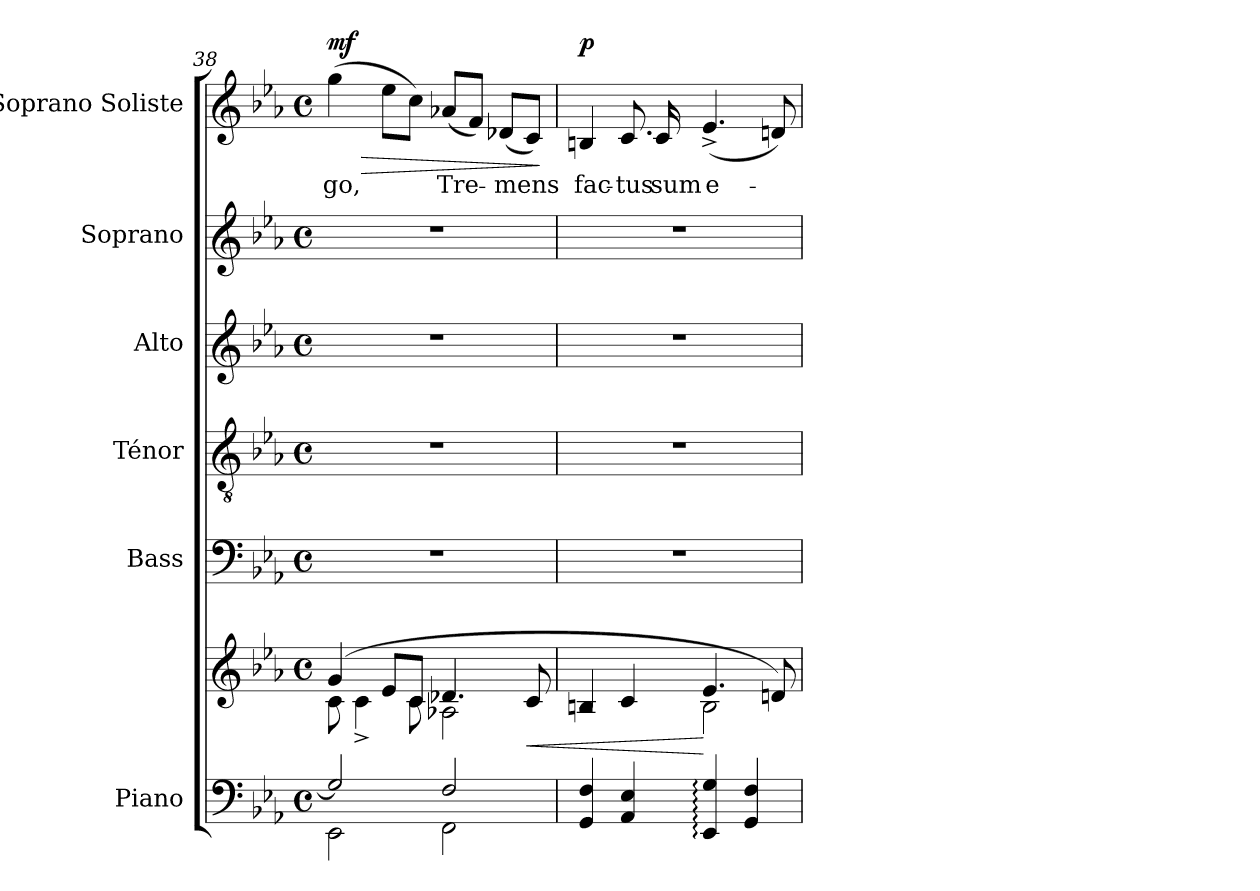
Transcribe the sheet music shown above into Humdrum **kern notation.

**kern	**kern	**dynam	**kern	**kern	**kern	**kern	**kern	**text	**dynam
*part6	*part6	*part6	*part5	*part4	*part3	*part2	*part1	*part1	*part1
*staff7	*staff6	*staff6/7	*staff5	*staff4	*staff3	*staff2	*staff1	*staff1	*staff1
*I"Piano	*	*	*I"Bass	*I"Ténor	*I"Alto	*I"Soprano	*I"Soprano Soliste	*	*
*I'Pno.	*	*	*I'B.	*I'T.	*I'A.	*I'S.	*	*	*
!!LO:LB:g=z
*clefF4	*clefG2	*	*clefF4	*clefGv2	*clefG2	*clefG2	*clefG2	*	*
*	*	*	*	*	*	*ITrd2c3	*	*	*
*k[b-e-a-]	*k[b-e-a-]	*	*k[b-e-a-]	*k[b-e-a-]	*k[b-e-a-]	*k[]	*k[b-e-a-]	*	*
*M4/4	*M4/4	*	*M4/4	*M4/4	*M4/4	*M4/4	*M4/4	*	*
*met(c)	*met(c)	*	*met(c)	*met(c)	*met(c)	*met(c)	*met(c)	*	*
=38	=38	=38	=38	=38	=38	=38	=38	=38	=38
*^	*^	*	*	*	*	*	*	*	*
!	!	!	!	!	!	!	!	!	!	!	!LO:HP:b
!	!	!	!	!	!	!	!	!	!	!	!LO:DY:n=1:a
2G/]	2EE-\	(4g/	8c\	.	1r	1r	1r	1r	(4gg\	-go,	> mf
.	.	.	4c^\	.	.	.	.	.	.	.	.
.	.	8e-/L	.	.	.	.	.	.	8ee-\L	.	.
.	.	8c/J	8c\	.	.	.	.	.	8cc\J)	.	.
2F/	2FF\	4.d-X/	2A-X\	.	.	.	.	.	(>8a-X/L	Tre-	.
.	.	.	.	.	.	.	.	.	8f/J)	.	.
.	.	.	.	.	.	.	.	.	(>8d-X/L	-mens	.
!	!	!	!	!LO:HP:b	!	!	!	!	!	!	!
.	.	8c/	.	<	.	.	.	.	8c/J)	.	.
*v	*v	*	*	*	*	*	*	*	*	*	*
*	*v	*v	*	*	*	*	*	*	*	*
.	.	.	.	.	.	.	.	.	]
=39	=39	=39	=39	=39	=39	=39	=39	=39	=39
*	*^	*	*	*	*	*	*	*	*
!	!	!	!	!	!	!	!	!	!	!LO:DY:a
4GG/ 4F/	4Bn/	2rA	.	1r	1r	1r	1r	4Bn/	fac-	p
4AA-/ 4E-/	4c/	.	.	.	.	.	.	8.c/	-tus	.
.	.	.	.	.	.	.	.	16c/	sum	.
4EE-/: 4G/:	4.e-/	2B\	[	.	.	.	.	(>4.e-^/	e-	.
4GG/ 4F/	.	.	.	.	.	.	.	.	.	.
.	8dn/)	.	.	.	.	.	.	8dn/)	.	.
*	*v	*v	*	*	*	*	*	*	*	*
=	=	=	=	=	=	=	=	=	=
*-	*-	*-	*-	*-	*-	*-	*-	*-	*-
